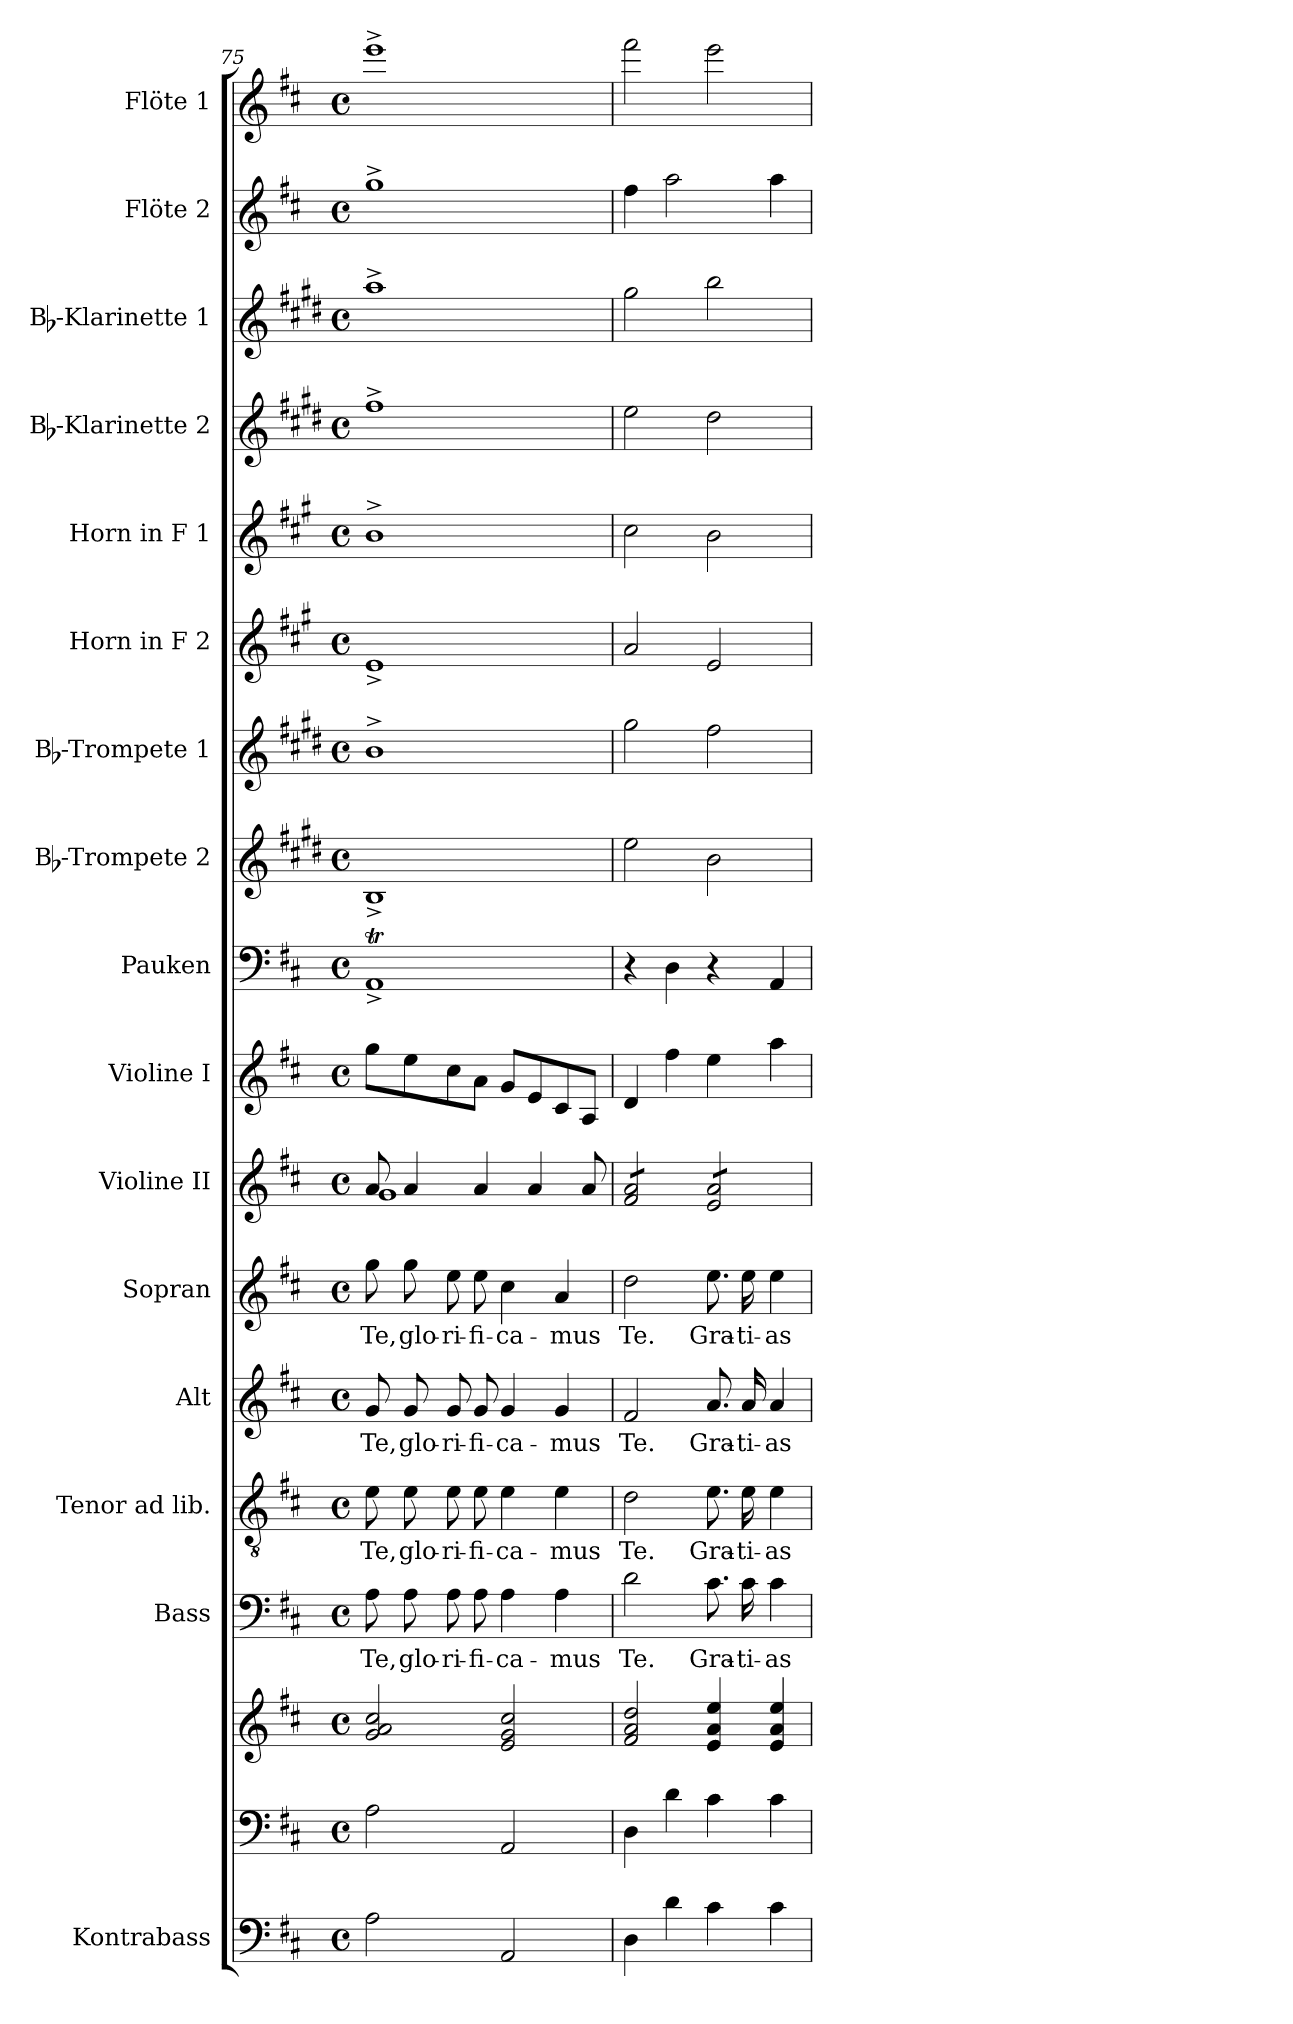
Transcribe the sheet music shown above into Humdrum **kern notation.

**kern	**kern	**kern	**kern	**text	**kern	**text	**kern	**text	**kern	**text	**kern	**kern	**kern	**kern	**kern	**kern	**kern	**kern	**kern	**kern	**kern
*part17	*part16	*part16	*part15	*part15	*part14	*part14	*part13	*part13	*part12	*part12	*part11	*part10	*part9	*part8	*part7	*part6	*part5	*part4	*part3	*part2	*part1
*staff18	*staff17	*staff16	*staff15	*staff15	*staff14	*staff14	*staff13	*staff13	*staff12	*staff12	*staff11	*staff10	*staff9	*staff8	*staff7	*staff6	*staff5	*staff4	*staff3	*staff2	*staff1
*I"Kontrabass	*	*	*I"Bass	*	*I"Tenor ad lib.	*	*I"Alt	*	*I"Sopran	*	*I"Violine II	*I"Violine I	*I"Pauken	*I"Bb-Trompete 2	*I"Bb-Trompete 1	*I"Horn in F 2	*I"Horn in F 1	*I"Bb-Klarinette 2	*I"Bb-Klarinette 1	*I"Flöte 2	*I"Flöte 1
*I'Kb.	*	*	*I'B.	*	*I'T.	*	*I'A.	*	*I'S.	*	*I'Vl. II	*I'Vl. I	*I'Pk.	*I'Bb Trp. 2	*I'Bb Trp. 1	*	*	*I'Bb Kl. 2	*I'Bb Kl. 1	*I'Fl. 2	*I'Fl. 1
*clefF4	*clefF4	*clefG2	*clefF4	*	*clefGv2	*	*clefG2	*	*clefG2	*	*clefG2	*clefG2	*clefF4	*clefG2	*clefG2	*clefG2	*clefG2	*clefG2	*clefG2	*clefG2	*clefG2
*ITrd7c12	*	*	*	*	*	*	*	*	*	*	*	*	*	*ITrd1c2	*ITrd1c2	*ITrd4c7	*ITrd4c7	*ITrd1c2	*ITrd1c2	*	*
*k[f#c#]	*k[f#c#]	*k[f#c#]	*k[f#c#]	*	*k[f#c#]	*	*k[f#c#]	*	*k[f#c#]	*	*k[f#c#]	*k[f#c#]	*k[f#c#]	*k[f#c#]	*k[f#c#]	*k[f#c#]	*k[f#c#]	*k[f#c#]	*k[f#c#]	*k[f#c#]	*k[f#c#]
*D:	*D:	*D:	*D:	*	*D:	*	*D:	*	*D:	*	*D:	*D:	*D:	*D:	*D:	*D:	*D:	*D:	*D:	*D:	*D:
*M4/4	*M4/4	*M4/4	*M4/4	*	*M4/4	*	*M4/4	*	*M4/4	*	*M4/4	*M4/4	*M4/4	*M4/4	*M4/4	*M4/4	*M4/4	*M4/4	*M4/4	*M4/4	*M4/4
*met(c)	*met(c)	*met(c)	*met(c)	*	*met(c)	*	*met(c)	*	*met(c)	*	*met(c)	*met(c)	*met(c)	*met(c)	*met(c)	*met(c)	*met(c)	*met(c)	*met(c)	*met(c)	*met(c)
=75	=75	=75	=75	=75	=75	=75	=75	=75	=75	=75	=75	=75	=75	=75	=75	=75	=75	=75	=75	=75	=75
!	!	!	!	!LO:LY:b	!	!LO:LY:b	!	!LO:LY:b	!	!LO:LY:b	!	!	!	!	!	!	!	!	!	!	!
*	*	*	*	*	*	*	*	*	*	*	*^	*	*	*	*	*	*	*	*	*	*
2AA\	2A\	2g/ 2a/ 2cc#/	8A\	Te,	8e\	Te,	8g/	Te,	8gg\	Te,	8a/	1g	8gg\L	1AAT^<	1A^<	1a^>	1A^<	1e^>	1ee^>	1gg^>	1gg^>	1eee^>
!	!	!	!	!LO:LY:b	!	!LO:LY:b	!	!LO:LY:b	!	!LO:LY:b	!	!	!	!	!	!	!	!	!	!	!	!
.	.	.	8A\	glo-	8e\	glo-	8g/	glo-	8gg\	glo-	4a/	.	8ee\	.	.	.	.	.	.	.	.	.
!	!	!	!	!LO:LY:b	!	!LO:LY:b	!	!LO:LY:b	!	!LO:LY:b	!	!	!	!	!	!	!	!	!	!	!	!
.	.	.	8A\	-ri-	8e\	-ri-	8g/	-ri-	8ee\	-ri-	.	.	8cc#\	.	.	.	.	.	.	.	.	.
!	!	!	!	!LO:LY:b	!	!LO:LY:b	!	!LO:LY:b	!	!LO:LY:b	!	!	!	!	!	!	!	!	!	!	!	!
.	.	.	8A\	-fi-	8e\	-fi-	8g/	-fi-	8ee\	-fi-	4a/	.	8a\J	.	.	.	.	.	.	.	.	.
!	!	!	!	!LO:LY:b	!	!LO:LY:b	!	!LO:LY:b	!	!LO:LY:b	!	!	!	!	!	!	!	!	!	!	!	!
2AAA/	2AA/	2e/ 2g/ 2cc#/	4A\	-ca-	4e\	-ca-	4g/	-ca-	4cc#\	-ca-	.	.	8g/L	.	.	.	.	.	.	.	.	.
.	.	.	.	.	.	.	.	.	.	.	4a/	.	8e/	.	.	.	.	.	.	.	.	.
!	!	!	!	!LO:LY:b	!	!LO:LY:b	!	!LO:LY:b	!	!LO:LY:b	!	!	!	!	!	!	!	!	!	!	!	!
.	.	.	4A\	-mus	4e\	-mus	4g/	-mus	4a/	-mus	.	.	8c#/	.	.	.	.	.	.	.	.	.
.	.	.	.	.	.	.	.	.	.	.	8a/	.	8A/J	.	.	.	.	.	.	.	.	.
*	*	*	*	*	*	*	*	*	*	*	*v	*v	*	*	*	*	*	*	*	*	*	*
=76	=76	=76	=76	=76	=76	=76	=76	=76	=76	=76	=76	=76	=76	=76	=76	=76	=76	=76	=76	=76	=76
!	!	!	!	!LO:LY:b	!	!LO:LY:b	!	!LO:LY:b	!	!LO:LY:b	!	!	!	!	!	!	!	!	!	!	!
*	*	*	*	*	*	*	*	*	*	*	*tremolo	*	*	*	*	*	*	*	*	*	*
4DD\	4D\	2f#/ 2a/ 2dd/	2d\	Te.	2d\	Te.	2f#/	Te.	2dd\	Te.	8f#/ 8a/L	4d/	4r	2dd\	2ff#\	2d/	2f#\	2dd\	2ff#\	4ff#\	2fff#\
.	.	.	.	.	.	.	.	.	.	.	8f#/ 8a/	.	.	.	.	.	.	.	.	.	.
4D\	4d\	.	.	.	.	.	.	.	.	.	8f#/ 8a/	4ff#\	4D\	.	.	.	.	.	.	2aa\	.
.	.	.	.	.	.	.	.	.	.	.	8f#/ 8a/J	.	.	.	.	.	.	.	.	.	.
!	!	!	!	!LO:LY:b	!	!LO:LY:b	!	!LO:LY:b	!	!LO:LY:b	!	!	!	!	!	!	!	!	!	!	!
4C#\	4c#\	4e/ 4a/ 4ee/	8.c#\	Gra-	8.e\	Gra-	8.a/	Gra-	8.ee\	Gra-	8e/ 8a/L	4ee\	4r	2a\	2ee\	2A/	2e\	2cc#\	2aa\	.	2eee\
.	.	.	.	.	.	.	.	.	.	.	8e/ 8a/	.	.	.	.	.	.	.	.	.	.
!	!	!	!	!LO:LY:b	!	!LO:LY:b	!	!LO:LY:b	!	!LO:LY:b	!	!	!	!	!	!	!	!	!	!	!
.	.	.	16c#\	-ti-	16e\	-ti-	16a/	-ti-	16ee\	-ti-	.	.	.	.	.	.	.	.	.	.	.
!	!	!	!	!LO:LY:b	!	!LO:LY:b	!	!LO:LY:b	!	!LO:LY:b	!	!	!	!	!	!	!	!	!	!	!
4C#\	4c#\	4e/ 4a/ 4ee/	4c#\	-as	4e\	-as	4a/	-as	4ee\	-as	8e/ 8a/	4aa\	4AA/	.	.	.	.	.	.	4aa\	.
.	.	.	.	.	.	.	.	.	.	.	8e/ 8a/J	.	.	.	.	.	.	.	.	.	.
*	*	*	*	*	*	*	*	*	*	*	*Xtremolo	*	*	*	*	*	*	*	*	*	*
=	=	=	=	=	=	=	=	=	=	=	=	=	=	=	=	=	=	=	=	=	=
*-	*-	*-	*-	*-	*-	*-	*-	*-	*-	*-	*-	*-	*-	*-	*-	*-	*-	*-	*-	*-	*-
